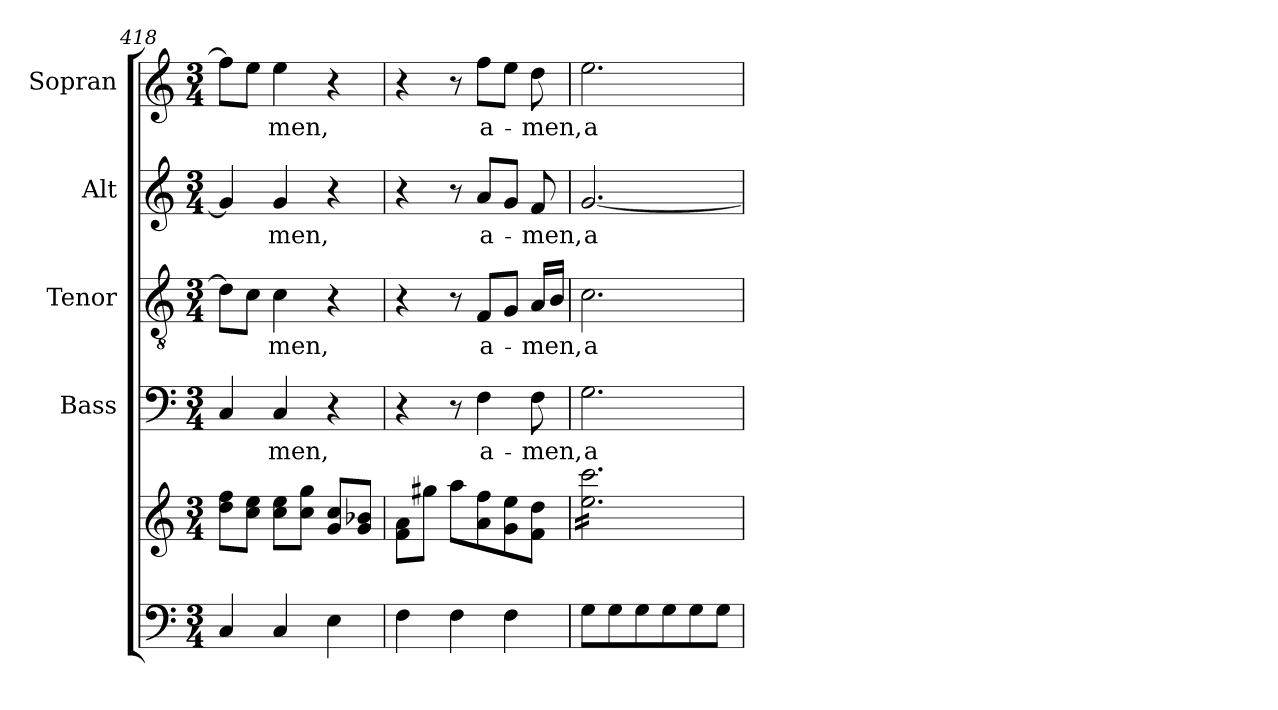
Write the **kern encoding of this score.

**kern	**kern	**kern	**text	**kern	**text	**kern	**text	**kern	**text
*part5	*part5	*part4	*part4	*part3	*part3	*part2	*part2	*part1	*part1
*staff6	*staff5	*staff4	*staff4	*staff3	*staff3	*staff2	*staff2	*staff1	*staff1
*	*	*I"Bass	*	*I"Tenor	*	*I"Alt	*	*I"Sopran	*
*	*	*I'B.	*	*I'T.	*	*I'A.	*	*I'S.	*
*clefF4	*clefG2	*clefF4	*	*clefGv2	*	*clefG2	*	*clefG2	*
*k[]	*k[]	*k[]	*	*k[]	*	*k[]	*	*k[]	*
*C:	*C:	*C:	*	*C:	*	*C:	*	*C:	*
*M3/4	*M3/4	*M3/4	*	*M3/4	*	*M3/4	*	*M3/4	*
=418	=418	=418	=418	=418	=418	=418	=418	=418	=418
4C/	8dd\ 8ff\L	4C/	.	8d\L]	.	4g/]	.	8ff\L]	.
.	8cc\ 8ee\J	.	.	8c\J	.	.	.	8ee\J	.
!	!	!	!LO:LY:b	!	!LO:LY:b	!	!LO:LY:b	!	!LO:LY:b
4C/	8cc\ 8ee\L	4C/	-men,	4c\	-men,	4g/	-men,	4ee\	-men,
.	8cc\ 8gg\J	.	.	.	.	.	.	.	.
4E\	8g/ 8cc/L	4r	.	4r	.	4r	.	4r	.
.	8g/ 8b-X/J	.	.	.	.	.	.	.	.
=419	=419	=419	=419	=419	=419	=419	=419	=419	=419
4F\	8f\ 8a\L	4r	.	4r	.	4r	.	4r	.
.	8gg#X\J	.	.	.	.	.	.	.	.
4F\	8aa\L	8r	.	8r	.	8r	.	8r	.
!	!	!	!LO:LY:b	!	!LO:LY:b	!	!LO:LY:b	!	!LO:LY:b
.	8a\ 8ff\	4F\	a-	8F/L	a-	8a/L	a-	8ff\L	a-
4F\	8g\ 8ee\	.	.	8G/J	.	8g/J	.	8ee\J	.
!	!	!	!LO:LY:b	!	!LO:LY:b	!	!LO:LY:b	!	!LO:LY:b
.	8f\ 8dd\J	8F\	-men,	16A/LL	-men,	8f/	-men,	8dd\	-men,
.	.	.	.	16B/JJ	.	.	.	.	.
=420	=420	=420	=420	=420	=420	=420	=420	=420	=420
!	!	!	!LO:LY:b	!	!LO:LY:b	!	!LO:LY:b	!	!LO:LY:b
*	*tremolo	*	*	*	*	*	*	*	*
8G\L	16ee\ 16ccc\LL	2.G\	a-	2.c\	a-	[2.g/	a-	2.ee\	a-
.	16ee\ 16ccc\	.	.	.	.	.	.	.	.
8G\	16ee\ 16ccc\	.	.	.	.	.	.	.	.
.	16ee\ 16ccc\	.	.	.	.	.	.	.	.
8G\	16ee\ 16ccc\	.	.	.	.	.	.	.	.
.	16ee\ 16ccc\	.	.	.	.	.	.	.	.
8G\	16ee\ 16ccc\	.	.	.	.	.	.	.	.
.	16ee\ 16ccc\	.	.	.	.	.	.	.	.
8G\	16ee\ 16ccc\	.	.	.	.	.	.	.	.
.	16ee\ 16ccc\	.	.	.	.	.	.	.	.
8G\J	16ee\ 16ccc\	.	.	.	.	.	.	.	.
.	16ee\ 16ccc\JJ	.	.	.	.	.	.	.	.
*	*Xtremolo	*	*	*	*	*	*	*	*
=	=	=	=	=	=	=	=	=	=
*-	*-	*-	*-	*-	*-	*-	*-	*-	*-
